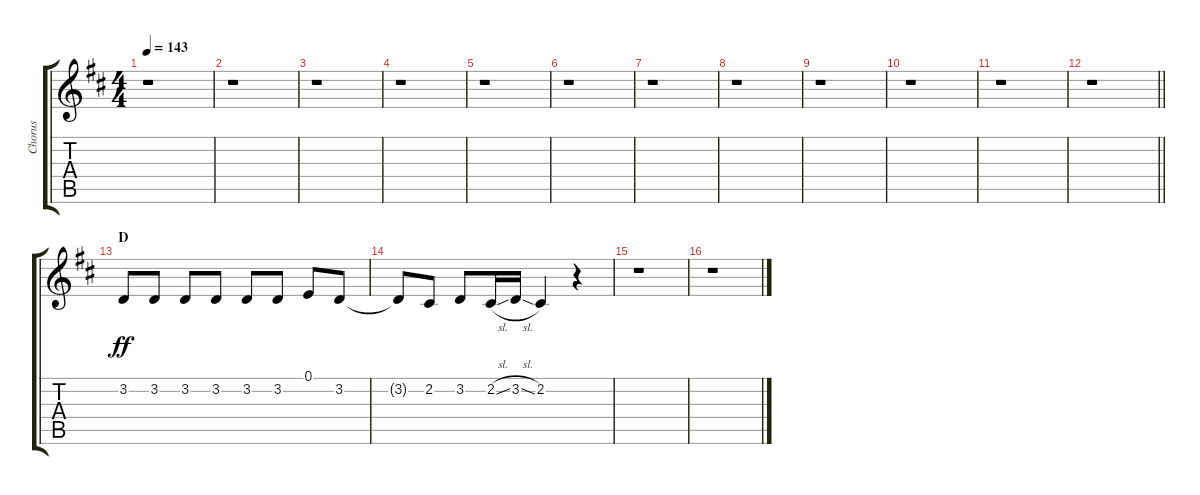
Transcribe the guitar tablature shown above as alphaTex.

\track ("Chorus" "Chorus") {instrument voiceoohs}
\staff {score tabs}
\tuning (E4 B3 G3 D3 A2 E2) {hide}
\ts (4 4)
\tempo 143
\clef g2
\ks d
r.1{dy ff} |
r.1 |
r.1 |
r.1 |
r.1 |
r.1 |
r.1 |
r.1 |
r.1 |
r.1 |
r.1 |
\barLineRight lightlight
r.1 |
\section ("" "D")
3.2.8 3.2.8 3.2.8 3.2.8 3.2.8 3.2.8 0.1.8 3.2.8 |
3.2{t}.8 2.2.8 3.2.8 2.2{sl}.16 3.2{sl}.16 2.2.4 r.4 |
r.1 |
r.1
